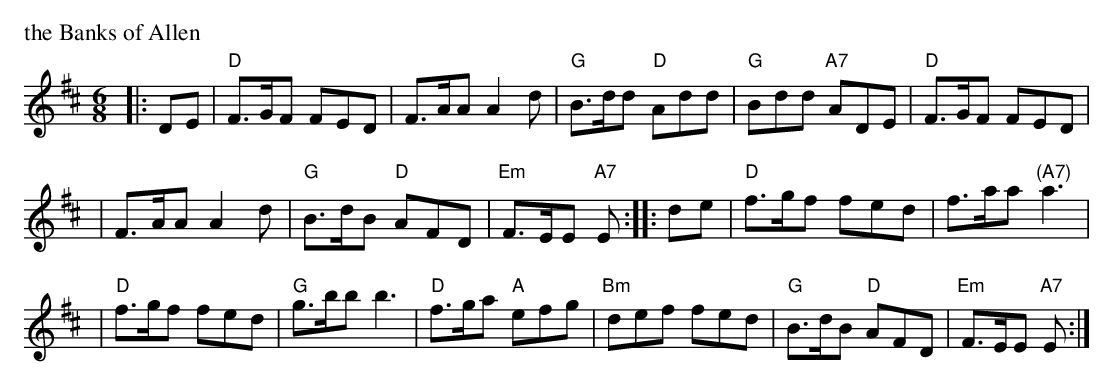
X:1
P: the Banks of Allen
M: 6/8
L: 1/8
K: D
|: DE | "D"F>GF FED | F>AA A2d | "G"B>dd "D"Add | "G"Bdd "A7"ADE | "D"F>GF FED |
| F>AA A2d | "G"B>dB "D"AFD | "Em"F>EE "A7"E :: de | "D"f>gf fed | f>aa "(A7)"a3 |
| "D"f>gf fed | "G"g>bb b3 | "D"f>ga "A"efg | "Bm"def fed | "G"B>dB "D"AFD | "Em"F>EE "A7"E :|
